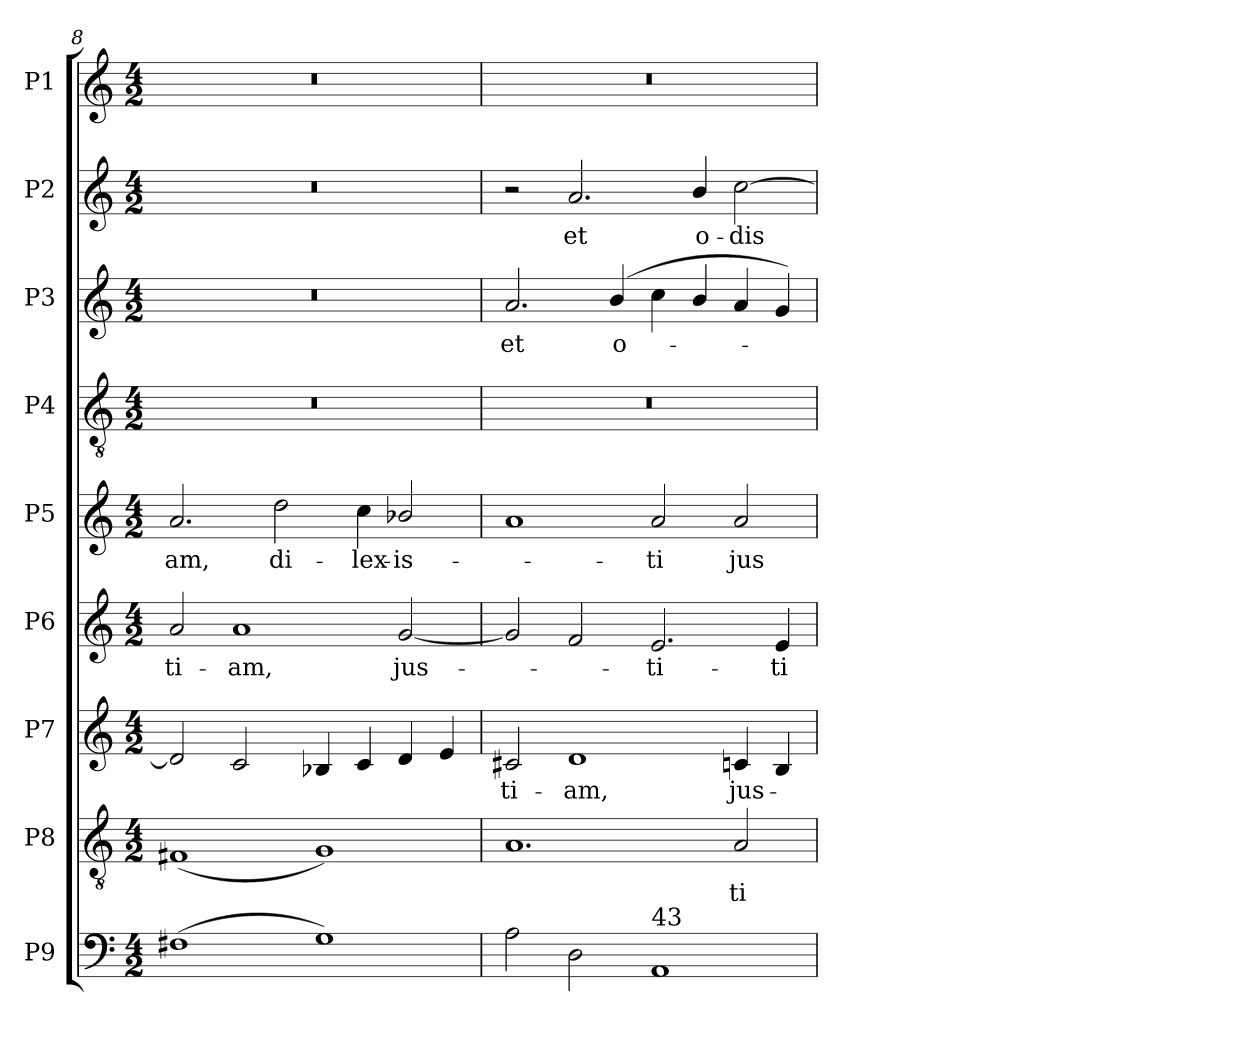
**kern	**kern	**text	**kern	**text	**kern	**text	**kern	**text	**kern	**kern	**text	**kern	**text	**kern
*part9	*part8	*part8	*part7	*part7	*part6	*part6	*part5	*part5	*part4	*part3	*part3	*part2	*part2	*part1
*staff9	*staff8	*staff8	*staff7	*staff7	*staff6	*staff6	*staff5	*staff5	*staff4	*staff3	*staff3	*staff2	*staff2	*staff1
*I"P9	*I"P8	*	*I"P7	*	*I"P6	*	*I"P5	*	*I"P4	*I"P3	*	*I"P2	*	*I"P1
*clefF4	*clefGv2	*	*clefG2	*	*clefG2	*	*clefG2	*	*clefGv2	*clefG2	*	*clefG2	*	*clefG2
*	*ITrd7c12	*	*	*	*	*	*	*	*ITrd7c12	*	*	*	*	*
*k[]	*k[]	*	*k[]	*	*k[]	*	*k[]	*	*k[]	*k[]	*	*k[]	*	*k[]
*C:	*C:	*	*C:	*	*C:	*	*C:	*	*C:	*C:	*	*C:	*	*C:
*M4/2	*M4/2	*	*M4/2	*	*M4/2	*	*M4/2	*	*M4/2	*M4/2	*	*M4/2	*	*M4/2
=8	=8	=8	=8	=8	=8	=8	=8	=8	=8	=8	=8	=8	=8	=8
!	!	!	!	!	!	!LO:LY:b:color=#000000	!	!	!	!	!	!	!	!
!	!	!	!	!	!	!	!	!LO:LY:b:color=#000000	!LO:N:vis=1	!LO:N:vis=1	!	!LO:N:vis=1	!	!LO:N:vis=1
(1F#Xi	(1FF#Xi	.	2di/]	.	2ai/	-ti-	2.ai/	-am,	0r	0r	.	0r	.	0r
!	!	!	!	!	!	!LO:LY:b:color=#000000	!	!	!	!	!	!	!	!
.	.	.	2ci/	.	1ai	-am,	.	.	.	.	.	.	.	.
!	!	!	!	!	!	!	!	!LO:LY:b:color=#000000	!	!	!	!	!	!
.	.	.	.	.	.	.	2ddi\	di-	.	.	.	.	.	.
1Gi)	1GGi)	.	4B-Xi/	.	.	.	.	.	.	.	.	.	.	.
!	!	!	!	!	!	!	!	!LO:LY:b:color=#000000	!	!	!	!	!	!
.	.	.	4ci/	.	.	.	4cci\	-lex-	.	.	.	.	.	.
!	!	!	!	!	!	!LO:LY:b:color=#000000	!	!	!	!	!	!	!	!
!	!	!	!	!	!	!	!	!LO:LY:b:color=#000000	!	!	!	!	!	!
.	.	.	4di/	.	[2gi/	jus-	2b-Xi/	-is-	.	.	.	.	.	.
.	.	.	4ei/	.	.	.	.	.	.	.	.	.	.	.
=9	=9	=9	=9	=9	=9	=9	=9	=9	=9	=9	=9	=9	=9	=9
!	!	!	!	!LO:LY:b:color=#000000	!	!	!	!	!LO:N:vis=1	!	!	!	!	!
!	!	!	!	!	!	!	!	!	!	!	!LO:LY:b:color=#000000	!	!	!LO:N:vis=1
2Ai\	1.AAi	.	2c#Xi/	-ti-	2gi/]	.	1ai	.	0r	2.ai/	et	2r	.	0r
!	!	!	!	!LO:LY:b:color=#000000	!	!	!	!	!	!	!	!	!	!
!	!	!	!	!	!	!	!	!	!	!	!	!	!LO:LY:b:color=#000000	!
2Di\	.	.	1di	-am,	2fi/	.	.	.	.	.	.	2.ai/	et	.
!	!	!	!	!	!	!	!	!	!	!	!LO:LY:b:color=#000000	!	!	!
.	.	.	.	.	.	.	.	.	.	(4bi/	o-	.	.	.
!	!	!	!	!	!	!LO:LY:b:color=#000000	!	!	!	!	!	!	!	!
!LO:TX:a:t=43	!	!	!	!	!	!	!	!	!	!	!	!	!	!
!	!	!	!	!	!	!	!	!LO:LY:b:color=#000000	!	!	!	!	!	!
1AAi	.	.	.	.	2.ei/	-ti-	2ai/	-ti	.	4cci\	.	.	.	.
!	!	!	!	!	!	!	!	!	!	!	!	!	!LO:LY:b:color=#000000	!
.	.	.	.	.	.	.	.	.	.	4bi/	.	4bi/	o-	.
!	!	!LO:LY:b:color=#000000	!	!	!	!	!	!	!	!	!	!	!	!
!	!	!	!	!LO:LY:b:color=#000000	!	!	!	!	!	!	!	!	!	!
!	!	!	!	!	!	!	!	!LO:LY:b:color=#000000	!	!	!	!	!	!
!	!	!	!	!	!	!	!	!	!	!	!	!	!LO:LY:b:color=#000000	!
.	2AAi/	-ti-	4cni/	jus-	.	.	2ai/	jus-	.	4ai/	.	[2cci\	-dis-	.
!	!	!	!	!	!	!LO:LY:b:color=#000000	!	!	!	!	!	!	!	!
.	.	.	4Bi/	.	4ei/	-ti-	.	.	.	4gi/)	.	.	.	.
=	=	=	=	=	=	=	=	=	=	=	=	=	=	=
*-	*-	*-	*-	*-	*-	*-	*-	*-	*-	*-	*-	*-	*-	*-
